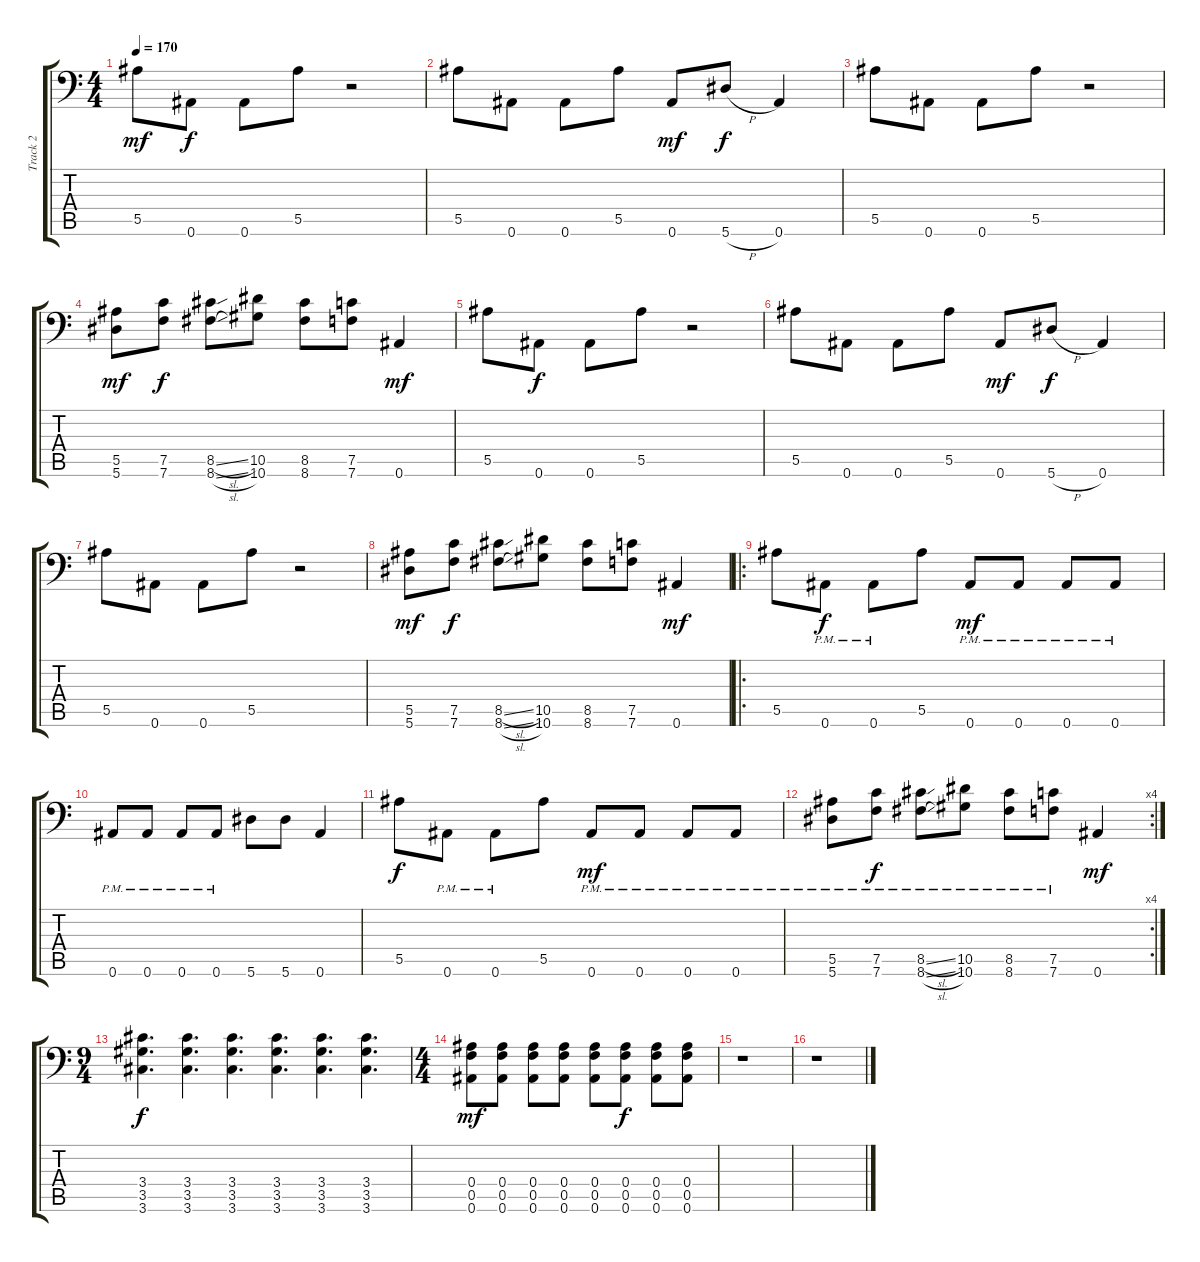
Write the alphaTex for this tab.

\track ("Track 2" "Track 2") {instrument distortionguitar}
\staff {score tabs}
\tuning (C4 G3 Eb3 Bb2 F2 Bb1) {hide}
\ts (4 4)
\tempo 170
\clef f4
\ks c
5.5.8{dy mf} 0.6.8{dy f} 0.6.8 5.5.8 r.2 |
5.5.8 0.6.8 0.6.8 5.5.8 0.6.8{dy mf} 5.6{h}.8{dy f} 0.6.4 |
5.5.8 0.6.8 0.6.8 5.5.8 r.2 |
(5.5 5.6).8{dy mf} (7.5 7.6).8{dy f} (8.5{sl} 8.6{sl}).8 (10.5 10.6).8 (8.5 8.6).8 (7.5 7.6).8 0.6.4{dy mf} |
5.5.8 0.6.8{dy f} 0.6.8 5.5.8 r.2 |
5.5.8 0.6.8 0.6.8 5.5.8 0.6.8{dy mf} 5.6{h}.8{dy f} 0.6.4 |
5.5.8 0.6.8 0.6.8 5.5.8 r.2 |
(5.5 5.6).8{dy mf} (7.5 7.6).8{dy f} (8.5{sl} 8.6{sl}).8 (10.5 10.6).8 (8.5 8.6).8 (7.5 7.6).8 0.6.4{dy mf} |
\ro
5.5.8 0.6{pm}.8{dy f} 0.6{pm}.8 5.5.8 0.6{pm}.8{dy mf} 0.6{pm}.8 0.6{pm}.8 0.6{pm}.8 |
0.6{pm}.8 0.6{pm}.8 0.6{pm}.8 0.6{pm}.8 5.6.8 5.6.8 0.6.4 |
5.5.8{dy f} 0.6{pm}.8 0.6{pm}.8 5.5.8 0.6{pm}.8{dy mf} 0.6{pm}.8 0.6{pm}.8 0.6{pm}.8 |
\rc 4
(5.5 5.6{pm}).8 (7.5 7.6{pm}).8{dy f} (8.5{sl} 8.6{sl pm}).8 (10.5 10.6{pm}).8 (8.5 8.6{pm}).8 (7.5 7.6{pm}).8 0.6.4{dy mf} |
\ts (9 4)
(3.4 3.5 3.6).4{d dy f} (3.4 3.5 3.6).4{d} (3.4 3.5 3.6).4{d} (3.4 3.5 3.6).4{d} (3.4 3.5 3.6).4{d} (3.4 3.5 3.6).4{d} |
\ts (4 4)
(0.4 0.5 0.6).8{dy mf} (0.4 0.5 0.6).8 (0.4 0.5 0.6).8 (0.4 0.5 0.6).8 (0.4 0.5 0.6).8 (0.4 0.5 0.6).8{dy f} (0.4 0.5 0.6).8 (0.4 0.5 0.6).8 |
r.1 |
r.1
